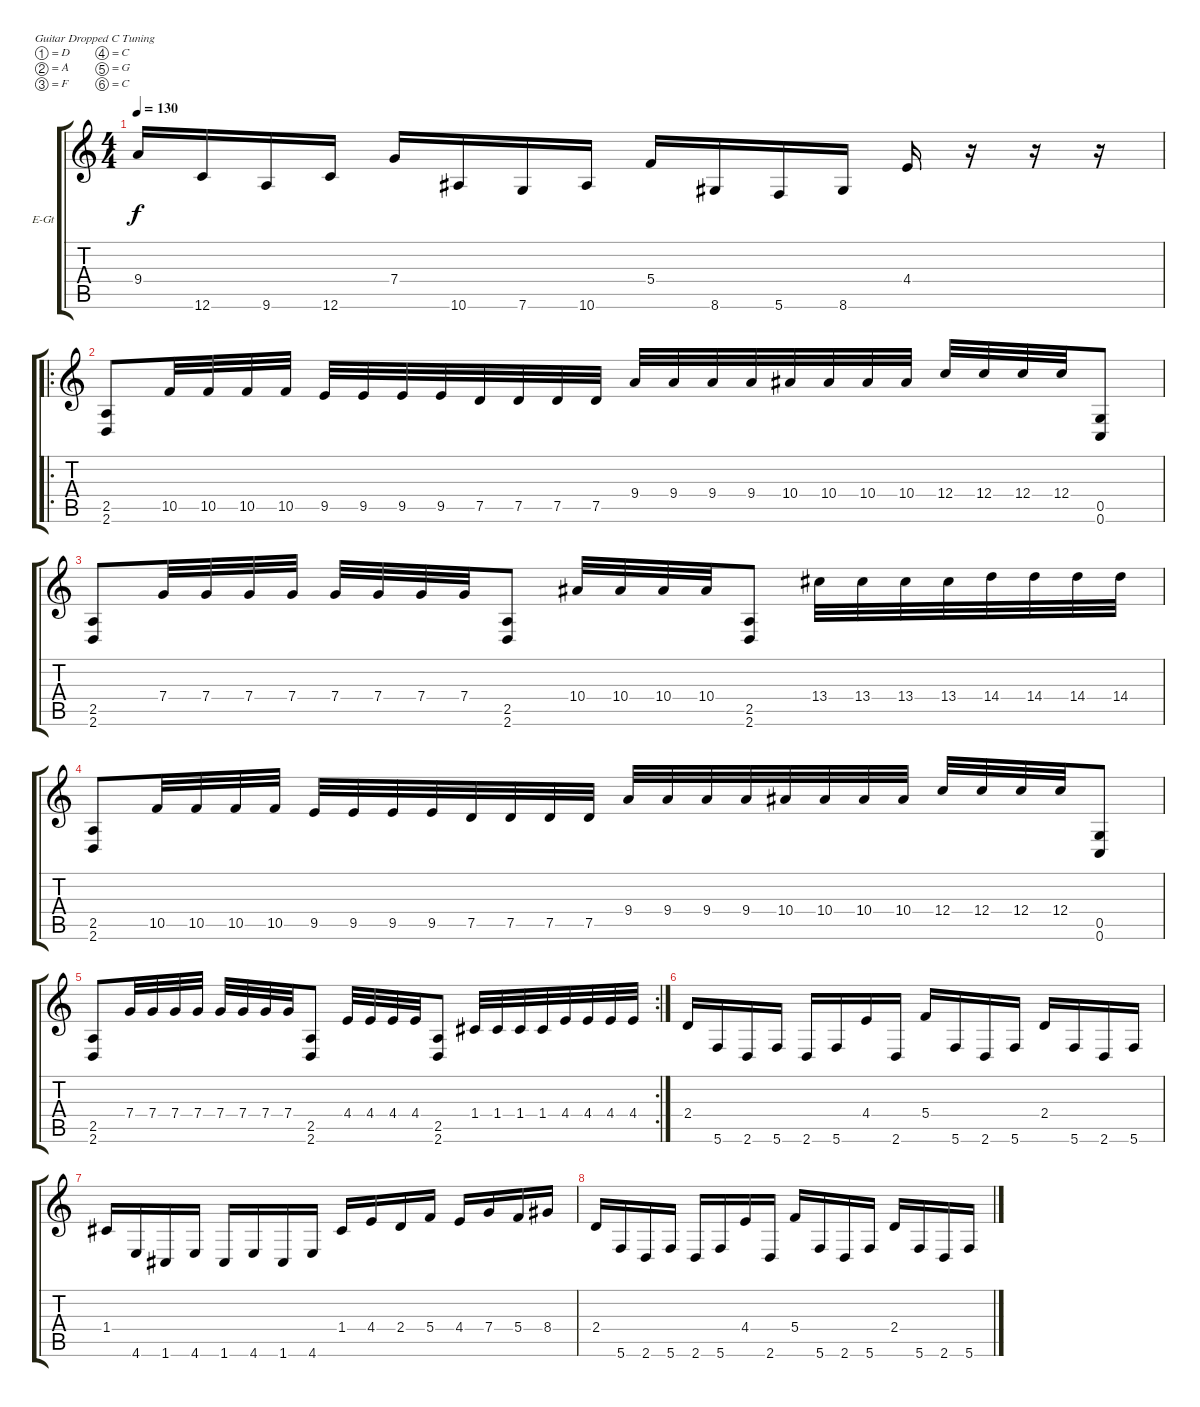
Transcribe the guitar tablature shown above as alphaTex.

\bracketExtendMode groupsimilarinstruments
\firstSystemTrackNameOrientation horizontal
\otherSystemsTrackNameOrientation horizontal
\track ("Traccia 1" "E-Gt") {instrument distortionguitar}
\staff {score tabs}
\tuning (D4 A3 F3 C3 G2 C2)
\ts (4 4)
\tempo 130
\clef g2
\ks c
9.4.16{dy f} 12.6.16 9.6.16 12.6.16 7.4.16 10.6.16 7.6.16 10.6.16 5.4.16 8.6.16 5.6.16 8.6.16 4.4.16 r.16 r.16 r.16 |
\ro
(2.5 2.6).8 10.5.32 10.5.32 10.5.32 10.5.32 9.5.32 9.5.32 9.5.32 9.5.32 7.5.32 7.5.32 7.5.32 7.5.32 9.4.32 9.4.32 9.4.32 9.4.32 10.4.32 10.4.32 10.4.32 10.4.32 12.4.32 12.4.32 12.4.32 12.4.32 (0.5 0.6).8 |
(2.5 2.6).8 7.4.32 7.4.32 7.4.32 7.4.32 7.4.32 7.4.32 7.4.32 7.4.32 (2.5 2.6).8 10.4.32 10.4.32 10.4.32 10.4.32 (2.5 2.6).8 13.4.32 13.4.32 13.4.32 13.4.32 14.4.32 14.4.32 14.4.32 14.4.32 |
(2.5 2.6).8 10.5.32 10.5.32 10.5.32 10.5.32 9.5.32 9.5.32 9.5.32 9.5.32 7.5.32 7.5.32 7.5.32 7.5.32 9.4.32 9.4.32 9.4.32 9.4.32 10.4.32 10.4.32 10.4.32 10.4.32 12.4.32 12.4.32 12.4.32 12.4.32 (0.5 0.6).8 |
\rc 2
(2.5 2.6).8 7.4.32 7.4.32 7.4.32 7.4.32 7.4.32 7.4.32 7.4.32 7.4.32 (2.5 2.6).8 4.4.32 4.4.32 4.4.32 4.4.32 (2.5 2.6).8 1.4.32 1.4.32 1.4.32 1.4.32 4.4.32 4.4.32 4.4.32 4.4.32 |
2.4.16 5.6.16 2.6.16 5.6.16 2.6.16 5.6.16 4.4.16 2.6.16 5.4.16 5.6.16 2.6.16 5.6.16 2.4.16 5.6.16 2.6.16 5.6.16 |
1.4.16 4.6.16 1.6.16 4.6.16 1.6.16 4.6.16 1.6.16 4.6.16 1.4.16 4.4.16 2.4.16 5.4.16 4.4.16 7.4.16 5.4.16 8.4.16 |
2.4.16 5.6.16 2.6.16 5.6.16 2.6.16 5.6.16 4.4.16 2.6.16 5.4.16 5.6.16 2.6.16 5.6.16 2.4.16 5.6.16 2.6.16 5.6.16
